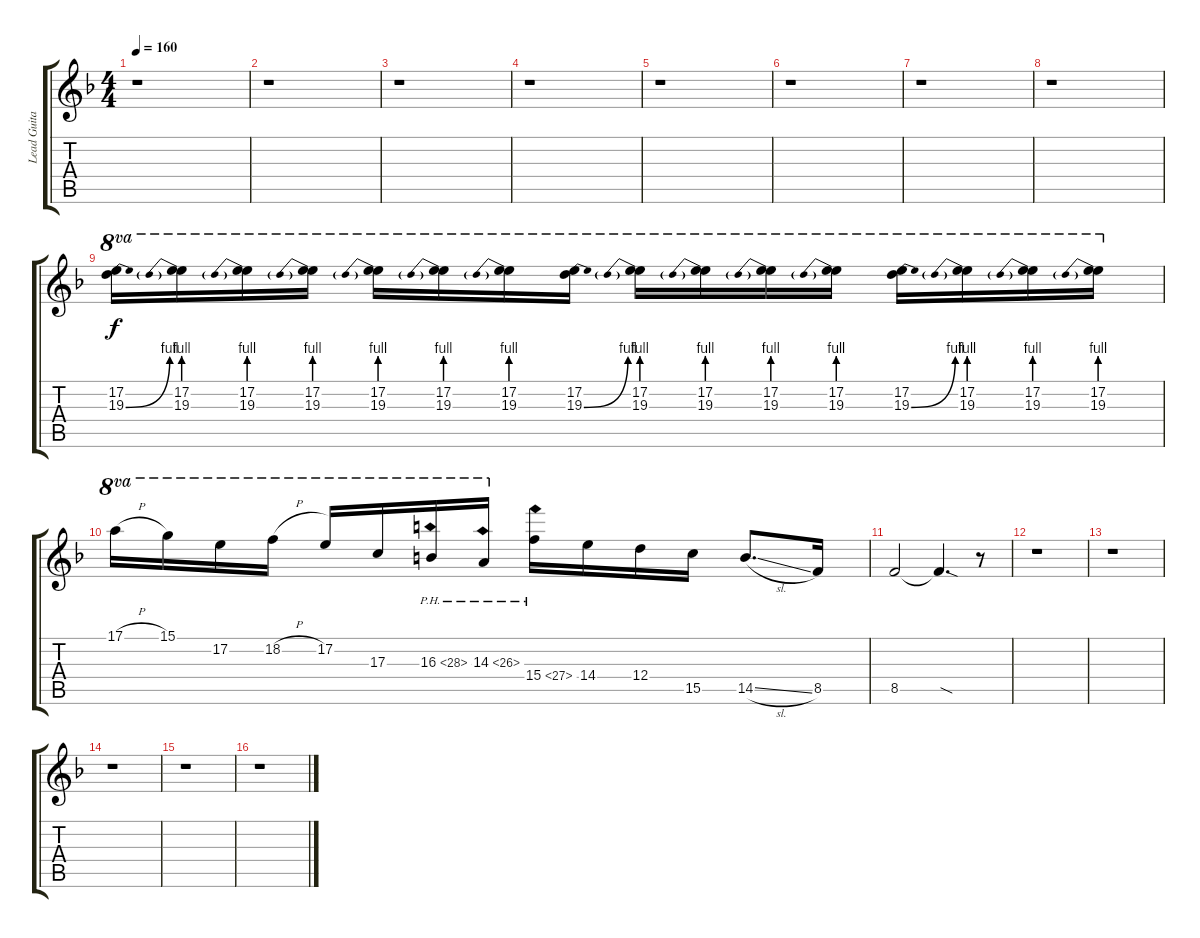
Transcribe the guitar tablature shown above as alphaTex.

\track ("Lead Guitar 2" "Lead Guita") {instrument overdrivenguitar}
\staff {score tabs}
\tuning (E4 B3 G3 D3 A2 E2) {hide}
\ts (4 4)
\tempo 160
\clef g2
\ks f
r.1{dy f} |
r.1 |
r.1 |
r.1 |
r.1 |
r.1 |
r.1 |
r.1 |
(17.2 19.3{be (bend 0 0 60 4)}).16{ot 8va} (17.2 19.3{be (prebend 0 4 60 4)}).16{ot 8va} (17.2 19.3{be (prebend 0 4 60 4)}).16{ot 8va} (17.2 19.3{be (prebend 0 4 60 4)}).16{ot 8va} (17.2 19.3{be (prebend 0 4 60 4)}).16{ot 8va} (17.2 19.3{be (prebend 0 4 60 4)}).16{ot 8va} (17.2 19.3{be (prebend 0 4 60 4)}).16{ot 8va} (17.2 19.3{be (bend 0 0 60 4)}).16{ot 8va} (17.2 19.3{be (prebend 0 4 60 4)}).16{ot 8va} (17.2 19.3{be (prebend 0 4 60 4)}).16{ot 8va} (17.2 19.3{be (prebend 0 4 60 4)}).16{ot 8va} (17.2 19.3{be (prebend 0 4 60 4)}).16{ot 8va} (17.2 19.3{be (bend 0 0 60 4)}).16{ot 8va} (17.2 19.3{be (prebend 0 4 60 4)}).16{ot 8va} (17.2 19.3{be (prebend 0 4 60 4)}).16{ot 8va} (17.2 19.3{be (prebend 0 4 60 4)}).16{ot 8va} |
17.1{h}.16{ot 8va} 15.1.16{ot 8va} 17.2.16{ot 8va} 18.2{h}.16{ot 8va} 17.2.16{ot 8va} 17.3.16{ot 8va} 16.3{ph 12}.16{ot 8va} 14.3{ph 12}.16{ot 8va} 15.4{ph 12}.16 14.4.16 12.4.16 15.5.16 14.5{sl}.8{d} 8.5.16 |
8.5.2 8.5{sod t}.4{d} r.8 |
r.1 |
r.1 |
r.1 |
r.1 |
r.1
